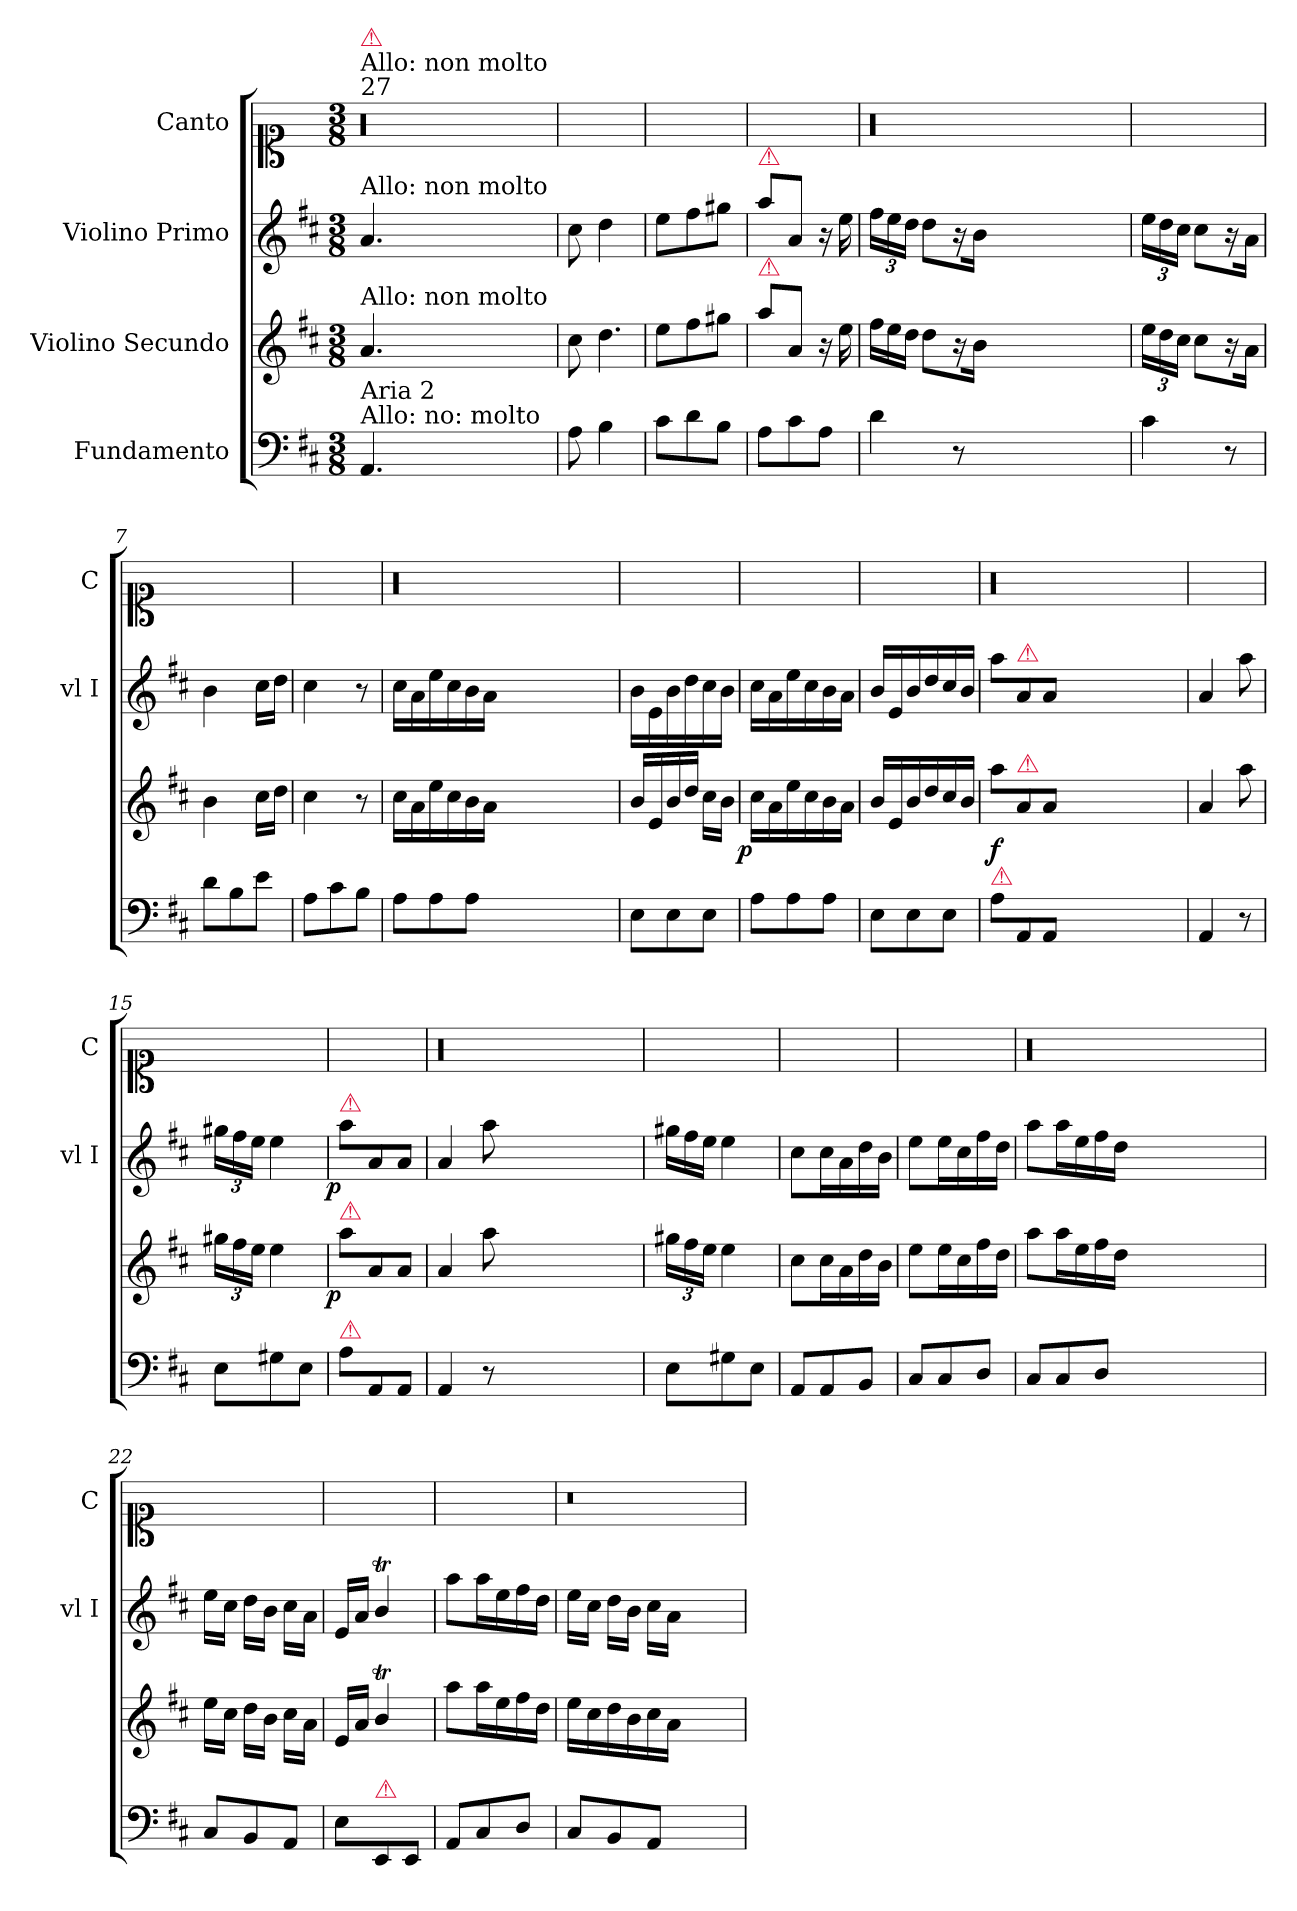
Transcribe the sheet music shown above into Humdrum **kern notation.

**kern	**kern	**dynam	**kern	**dynam	**kern
*part4	*part3	*part3	*part2	*part2	*part1
*staff4	*staff3	*staff3	*staff2	*staff2	*staff1
*I"Fundamento	*I"Violino Secundo	*	*I"Violino Primo	*	*I"Canto
*	*	*	*I'vl I	*	*I'C
*clefF4	*clefG2	*	*clefG2	*	*clefC1
*k[f#c#]	*k[f#c#]	*	*k[f#c#]	*	*
*M3/8	*M3/8	*	*M3/8	*	*M3/8
=1	=1	=1	=1	=1	=1
!	!	!	!	!	!LO:TX:a:t=27
!	!	!	!	!	!LO:TX:a:t=Allo&colon; non molto
!	!	!	!	!	!LO:TX:a:color=crimson:t=⚠
!	!	!	!LO:TX:a:t=Allo&colon; non molto	!	!
!	!LO:TX:a:t=Allo&colon; non molto	!	!	!	!
!LO:TX:a:t=Allo&colon; no&colon; molto	!	!	!	!	!
!LO:TX:a:t=Aria 2	!	!	!	!	!
!	!	!	!	!	!LO:N:vis=00
4.AA/	4.a/	.	4.a/	.	1.r
1ryy	1ryy	.	1ryy	.	.
8ryy	8ryy	.	8ryy	.	.
=2	=2	=2	=2	=2	=2
8A\	8cc#\	.	8cc#\	.	4.ryy
!	!LO:N:vis=4.	!	!	!	!
4B\	4dd\	.	4dd\	.	.
=3	=3	=3	=3	=3	=3
8c#\L	8ee\L	.	8ee\L	.	4.ryy
8d\	8ff#\	.	8ff#\	.	.
8B\J	8gg#X\J	.	8gg#X\J	.	.
=4	=4	=4	=4	=4	=4
!	!	!	!LO:TX:a:color=crimson:t=⚠	!	!
!	!LO:TX:a:color=crimson:t=⚠	!	!	!	!
8A\L	8aa\L	.	8aa\L	.	4.ryy
8c#\	8a/J	.	8a/J	.	.
8A\J	16r	.	16r	.	.
.	16ee\	.	16ee\	.	.
=5	=5	=5	=5	=5	=5
*	*Xtuplet	*	*	*	*
!	!	!	!	!	!LO:N:vis=00
4d\	24ff#\LL	.	24ff#\LL	.	1.r
.	24ee\	.	24ee\	.	.
.	24dd\JJ	.	24dd\JJ	.	.
.	8dd\L	.	8dd\L	.	.
8r	16r	.	16r	.	.
.	16b\Jk	.	16b\Jk	.	.
1ryy	1ryy	.	1ryy	.	.
8ryy	8ryy	.	8ryy	.	.
=6	=6	=6	=6	=6	=6
*	*tuplet	*	*	*	*
4c#\	24ee\LL	.	24ee\LL	.	4.ryy
.	24dd\	.	24dd\	.	.
.	24cc#\JJ	.	24cc#\JJ	.	.
.	8cc#\L	.	8cc#\L	.	.
8r	16r	.	16r	.	.
.	16a\Jk	.	16a\Jk	.	.
=7	=7	=7	=7	=7	=7
8d\L	4b\	.	4b\	.	4.ryy
8B\	.	.	.	.	.
8e\J	16cc#\LL	.	16cc#\LL	.	.
.	16dd\JJ	.	16dd\JJ	.	.
=8	=8	=8	=8	=8	=8
8A\L	4cc#\	.	4cc#\	.	4.ryy
8c#\	.	.	.	.	.
8B\J	8r	.	8r	.	.
=9	=9	=9	=9	=9	=9
!	!	!	!	!	!LO:N:vis=00
8A\L	16cc#\LL	.	16cc#\LL	.	1.r
.	16a\	.	16a\	.	.
8A\	16ee\	.	16ee\	.	.
.	16cc#\	.	16cc#\	.	.
8A\J	16b\	.	16b\	.	.
.	16a\JJ	.	16a\JJ	.	.
1ryy	1ryy	.	1ryy	.	.
8ryy	8ryy	.	8ryy	.	.
=10	=10	=10	=10	=10	=10
8E\L	16b/LL	.	16b\LL	.	4.ryy
.	16e/	.	16e\	.	.
8E\	16b/	.	16b\	.	.
.	16dd/JJ	.	16dd\	.	.
8E\J	16cc#\LL	.	16cc#\	.	.
.	16b\JJ	.	16b\JJ	.	.
=11	=11	=11	=11	=11	=11
!	!	!LO:DY:rj	!	!	!
8A\L	16cc#\LL	p	16cc#\LL	.	4.ryy
.	16a\	.	16a\	.	.
8A\	16ee\	.	16ee\	.	.
.	16cc#\	.	16cc#\	.	.
8A\J	16b\	.	16b\	.	.
.	16a\JJ	.	16a\JJ	.	.
=12	=12	=12	=12	=12	=12
8E\L	16b/LL	.	16b/LL	.	4.ryy
.	16e/	.	16e/	.	.
8E\	16b/	.	16b/	.	.
.	16dd/	.	16dd/	.	.
8E\J	16cc#/	.	16cc#/	.	.
.	16b/JJ	.	16b/JJ	.	.
=13	=13	=13	=13	=13	=13
!LO:TX:a:color=crimson:t=⚠	!	!	!	!	!
!	!	!	!	!	!LO:N:vis=00
8A\L	8aa\L	f	8aa\L	.	1.r
!	!	!	!LO:TX:a:color=crimson:t=⚠	!	!
!	!LO:TX:a:color=crimson:t=⚠	!	!	!	!
8AA/	8a/	.	8a/	.	.
8AA/J	8a/J	.	8a/J	.	.
1ryy	1ryy	.	1ryy	.	.
8ryy	8ryy	.	8ryy	.	.
=14	=14	=14	=14	=14	=14
4AA/	4a/	.	4a/	.	4.ryy
8r	8aa\	.	8aa\	.	.
=15	=15	=15	=15	=15	=15
8E\L	24gg#X\LL	.	24gg#X\LL	.	4.ryy
.	24ff#\	.	24ff#\	.	.
.	24ee\JJ	.	24ee\JJ	.	.
8G#X\	4ee\	.	4ee\	.	.
8E\J	.	.	.	.	.
=16	=16	=16	=16	=16	=16
!	!	!	!LO:TX:a:color=crimson:t=⚠	!	!
!	!LO:TX:a:color=crimson:t=⚠	!	!	!	!
!LO:TX:a:color=crimson:t=⚠	!	!	!	!	!
!	!	!LO:DY:rj	!	!LO:DY:rj	!
8A\L	8aa\L	p	8aa\L	p	4.ryy
8AA/	8a/	.	8a/	.	.
8AA/J	8a/J	.	8a/J	.	.
=17	=17	=17	=17	=17	=17
!	!	!	!	!	!LO:N:vis=00
4AA/	4a/	.	4a/	.	1.r
8r	8aa\	.	8aa\	.	.
1ryy	1ryy	.	1ryy	.	.
8ryy	8ryy	.	8ryy	.	.
=18	=18	=18	=18	=18	=18
*	*	*	*Xtuplet	*	*
8E\L	24gg#X\LL	.	24gg#X\LL	.	4.ryy
.	24ff#\	.	24ff#\	.	.
.	24ee\JJ	.	24ee\JJ	.	.
8G#X\	4ee\	.	4ee\	.	.
8E\J	.	.	.	.	.
=19	=19	=19	=19	=19	=19
8AA/L	8cc#\L	for	8cc#\L	for	4.ryy
8AA/	16cc#\L	.	16cc#\L	.	.
.	16a\	.	16a\	.	.
8BB/J	16dd\	.	16dd\	.	.
.	16b\JJ	.	16b\JJ	.	.
=20	=20	=20	=20	=20	=20
8C#/L	8ee\L	.	8ee\L	.	4.ryy
8C#/	16ee\L	.	16ee\L	.	.
.	16cc#\	.	16cc#\	.	.
8D/J	16ff#\	.	16ff#\	.	.
.	16dd\JJ	.	16dd\JJ	.	.
=21	=21	=21	=21	=21	=21
!	!	!	!	!	!LO:N:vis=00
8C#/L	8aa\L	.	8aa\L	.	1.r
8C#/	16aa\L	.	16aa\L	.	.
.	16ee\	.	16ee\	.	.
8D/J	16ff#\	.	16ff#\	.	.
.	16dd\JJ	.	16dd\JJ	.	.
1ryy	1ryy	.	1ryy	.	.
8ryy	8ryy	.	8ryy	.	.
=22	=22	=22	=22	=22	=22
8C#/L	16ee\LL	.	16ee\LL	.	4.ryy
.	16cc#\JJ	.	16cc#\JJ	.	.
8BB/	16dd\LL	.	16dd\LL	.	.
.	16b\JJ	.	16b\JJ	.	.
8AA/J	16cc#\LL	.	16cc#\LL	.	.
.	16a\JJ	.	16a\JJ	.	.
=23	=23	=23	=23	=23	=23
8E\L	16e/LL	.	16e/LL	.	4.ryy
.	16a/JJ	.	16a/JJ	.	.
!LO:TX:a:color=crimson:t=⚠	!	!	!	!	!
8EE/	4bT/	.	4bT/	.	.
8EE/J	.	.	.	.	.
=24	=24	=24	=24	=24	=24
!	!	!	!	!LO:DY:rj	!
8AA/L	8aa\L	.	8aa\L	p&colon;	4.ryy
8C#/	16aa\L	.	16aa\L	.	.
.	16ee\	.	16ee\	.	.
8D/J	16ff#\	.	16ff#\	.	.
.	16dd\JJ	.	16dd\JJ	.	.
=25	=25	=25	=25	=25	=25
!	!	!	!	!	!LO:N:vis=0
8C#/L	16ee\LL	.	16ee\LL	.	2.r
.	16cc#\	.	16cc#\JJ	.	.
8BB/	16dd\	.	16dd\LL	.	.
.	16b\	.	16b\JJ	.	.
8AA/J	16cc#\	.	16cc#\LL	.	.
.	16a\JJ	.	16a\JJ	.	.
4.ryy	4.ryy	.	4.ryy	.	.
=	=	=	=	=	=
*-	*-	*-	*-	*-	*-
